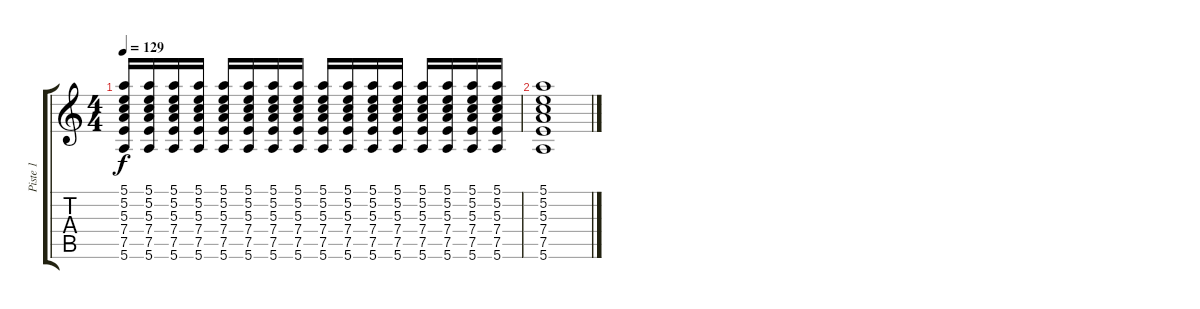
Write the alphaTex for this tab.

\track ("Piste 1" "Piste 1") {instrument acousticguitarnylon}
\staff {score tabs}
\tuning (E4 B3 G3 D3 A2 E2) {hide}
\ts (4 4)
\tempo 129
\clef g2
\ks c
(5.1 5.2 5.3 7.4 7.5 5.6).16{dy f} (5.1 5.2 5.3 7.4 7.5 5.6).16 (5.1 5.2 5.3 7.4 7.5 5.6).16 (5.1 5.2 5.3 7.4 7.5 5.6).16 (5.1 5.2 5.3 7.4 7.5 5.6).16 (5.1 5.2 5.3 7.4 7.5 5.6).16 (5.1 5.2 5.3 7.4 7.5 5.6).16 (5.1 5.2 5.3 7.4 7.5 5.6).16 (5.1 5.2 5.3 7.4 7.5 5.6).16 (5.1 5.2 5.3 7.4 7.5 5.6).16 (5.1 5.2 5.3 7.4 7.5 5.6).16 (5.1 5.2 5.3 7.4 7.5 5.6).16 (5.1 5.2 5.3 7.4 7.5 5.6).16 (5.1 5.2 5.3 7.4 7.5 5.6).16 (5.1 5.2 5.3 7.4 7.5 5.6).16 (5.1 5.2 5.3 7.4 7.5 5.6).16 |
(5.1 5.2 5.3 7.4 7.5 5.6).1
